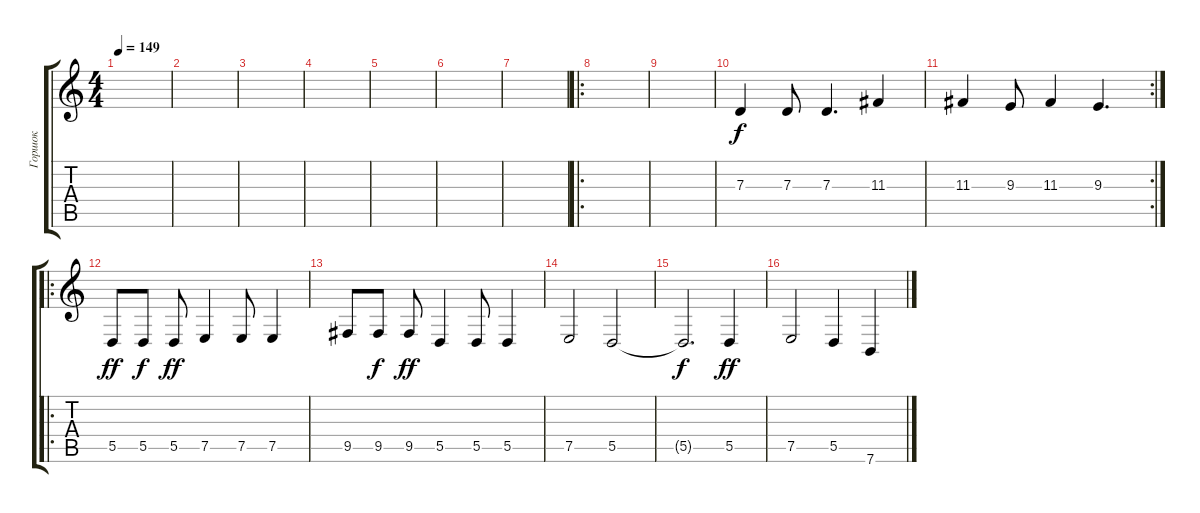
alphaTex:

\track ("Горшок" "Горшок") {instrument lead3calliope}
\staff {score tabs}
\tuning (E4 B3 G3 D3 A2 E2) {hide}
\ts (4 4)
\tempo 149
\clef g2
\ks c
|
|
|
|
|
|
|
\ro
|
|
7.3.4 7.3.8 7.3.4{d} 11.3.4 |
\rc 2
11.3.4 9.3.8 11.3.4 9.3.4{d} |
\ro
5.5.8{dy ff} 5.5.8{dy f} 5.5.8{dy ff} 7.5.4 7.5.8 7.5.4 |
9.5.8 9.5.8{dy f} 9.5.8{dy ff} 5.5.4 5.5.8 5.5.4 |
7.5.2 5.5.2 |
5.5{t}.2{d dy f} 5.5.4{dy ff} |
7.5.2 5.5.4 7.6.4
